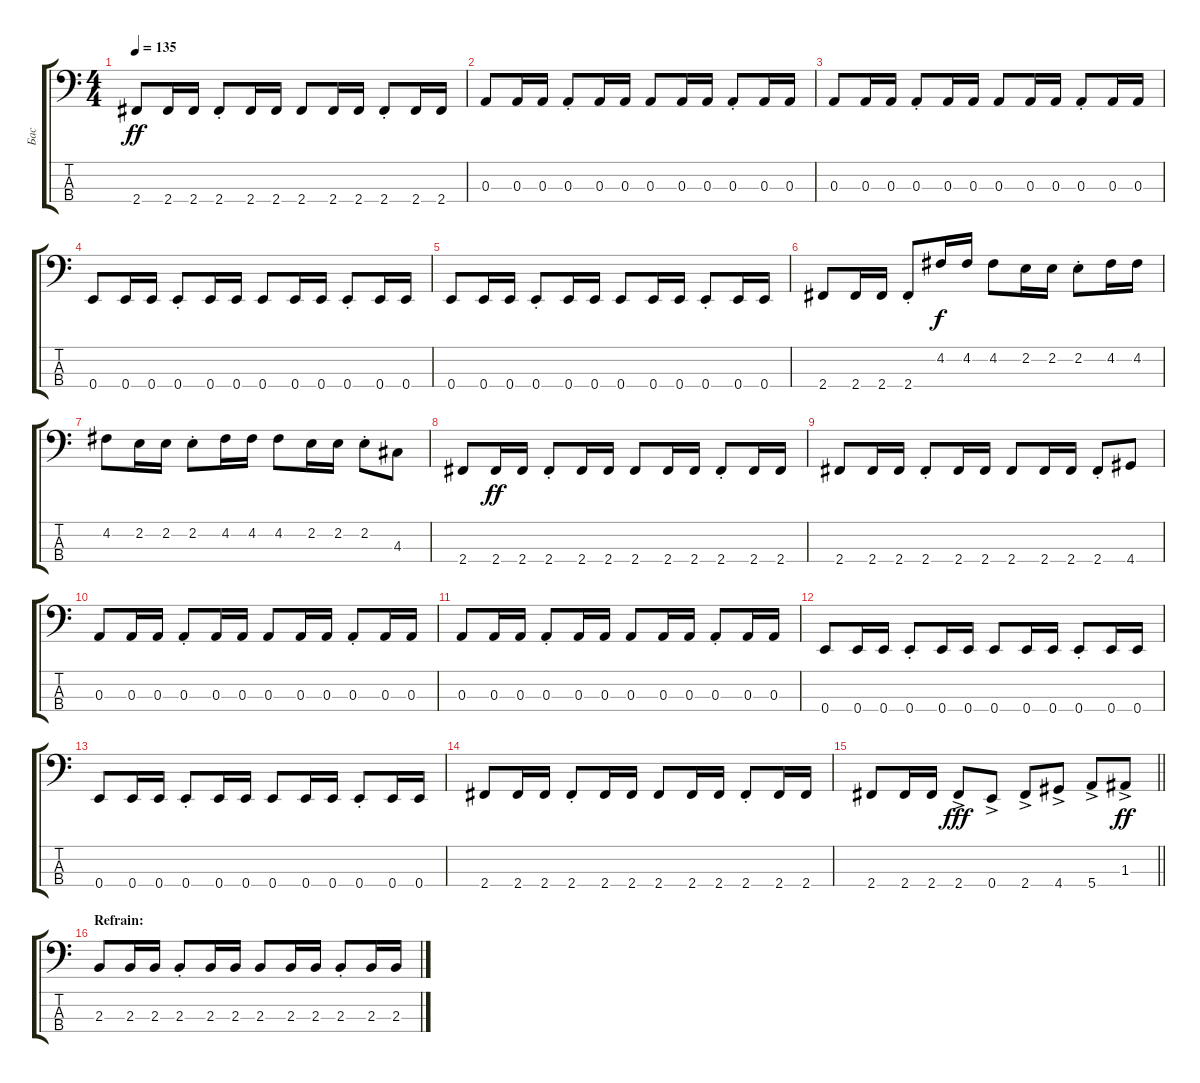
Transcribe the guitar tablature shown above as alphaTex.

\track ("Бас" "Бас") {instrument electricbassfinger}
\staff {score tabs}
\tuning (G2 D2 A1 E1) {hide}
\ts (4 4)
\tempo 135
\clef f4
\ks c
2.4.8{dy ff} 2.4.16 2.4.16 2.4{st}.8 2.4.16 2.4.16 2.4.8 2.4.16 2.4.16 2.4{st}.8 2.4.16 2.4.16 |
0.3.8 0.3.16 0.3.16 0.3{st}.8 0.3.16 0.3.16 0.3.8 0.3.16 0.3.16 0.3{st}.8 0.3.16 0.3.16 |
0.3.8 0.3.16 0.3.16 0.3{st}.8 0.3.16 0.3.16 0.3.8 0.3.16 0.3.16 0.3{st}.8 0.3.16 0.3.16 |
0.4.8 0.4.16 0.4.16 0.4{st}.8 0.4.16 0.4.16 0.4.8 0.4.16 0.4.16 0.4{st}.8 0.4.16 0.4.16 |
0.4.8 0.4.16 0.4.16 0.4{st}.8 0.4.16 0.4.16 0.4.8 0.4.16 0.4.16 0.4{st}.8 0.4.16 0.4.16 |
2.4.8 2.4.16 2.4.16 2.4{st}.8 4.2.16{dy f} 4.2.16 4.2.8 2.2.16 2.2.16 2.2{st}.8 4.2.16 4.2.16 |
4.2.8 2.2.16 2.2.16 2.2{st}.8 4.2.16 4.2.16 4.2.8 2.2.16 2.2.16 2.2{st}.8 4.3.8 |
2.4.8 2.4.16{dy ff} 2.4.16 2.4{st}.8 2.4.16 2.4.16 2.4.8 2.4.16 2.4.16 2.4{st}.8 2.4.16 2.4.16 |
2.4.8 2.4.16 2.4.16 2.4{st}.8 2.4.16 2.4.16 2.4.8 2.4.16 2.4.16 2.4{st}.8 4.4.8 |
0.3.8 0.3.16 0.3.16 0.3{st}.8 0.3.16 0.3.16 0.3.8 0.3.16 0.3.16 0.3{st}.8 0.3.16 0.3.16 |
0.3.8 0.3.16 0.3.16 0.3{st}.8 0.3.16 0.3.16 0.3.8 0.3.16 0.3.16 0.3{st}.8 0.3.16 0.3.16 |
0.4.8 0.4.16 0.4.16 0.4{st}.8 0.4.16 0.4.16 0.4.8 0.4.16 0.4.16 0.4{st}.8 0.4.16 0.4.16 |
0.4.8 0.4.16 0.4.16 0.4{st}.8 0.4.16 0.4.16 0.4.8 0.4.16 0.4.16 0.4{st}.8 0.4.16 0.4.16 |
2.4.8 2.4.16 2.4.16 2.4{st}.8 2.4.16 2.4.16 2.4.8 2.4.16 2.4.16 2.4{st}.8 2.4.16 2.4.16 |
\barLineRight lightlight
2.4.8 2.4.16 2.4.16 2.4{ac}.8{dy fff} 0.4{ac}.8 2.4{ac}.8 4.4{ac}.8 5.4{ac}.8 1.3{ac}.8{dy ff} |
\section ("" "Refrain:")
2.3.8 2.3.16 2.3.16 2.3{st}.8 2.3.16 2.3.16 2.3.8 2.3.16 2.3.16 2.3{st}.8 2.3.16 2.3.16
